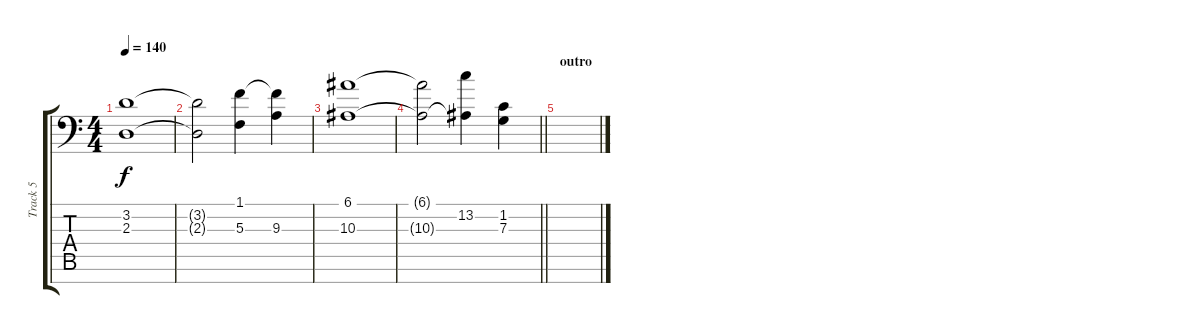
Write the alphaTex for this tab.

\track ("Track 5" "Track 5") {instrument pad4choir}
\staff {score tabs}
\tuning (E4 B3 C3 C2 C1 C0 C-1) {hide}
\ts (4 4)
\tempo 140
\clef f4
\ks c
(3.2 2.3).1{dy f} |
(3.2{t} 2.3{t}).2 (1.1 5.3).4 (1.1{t} 9.3).4 |
(6.1 10.3).1 |
\barLineRight lightlight
(6.1{t} 10.3{t}).2 (13.2 10.3{t}).4 (1.2 7.3).4 |
\section ("" "outro")
